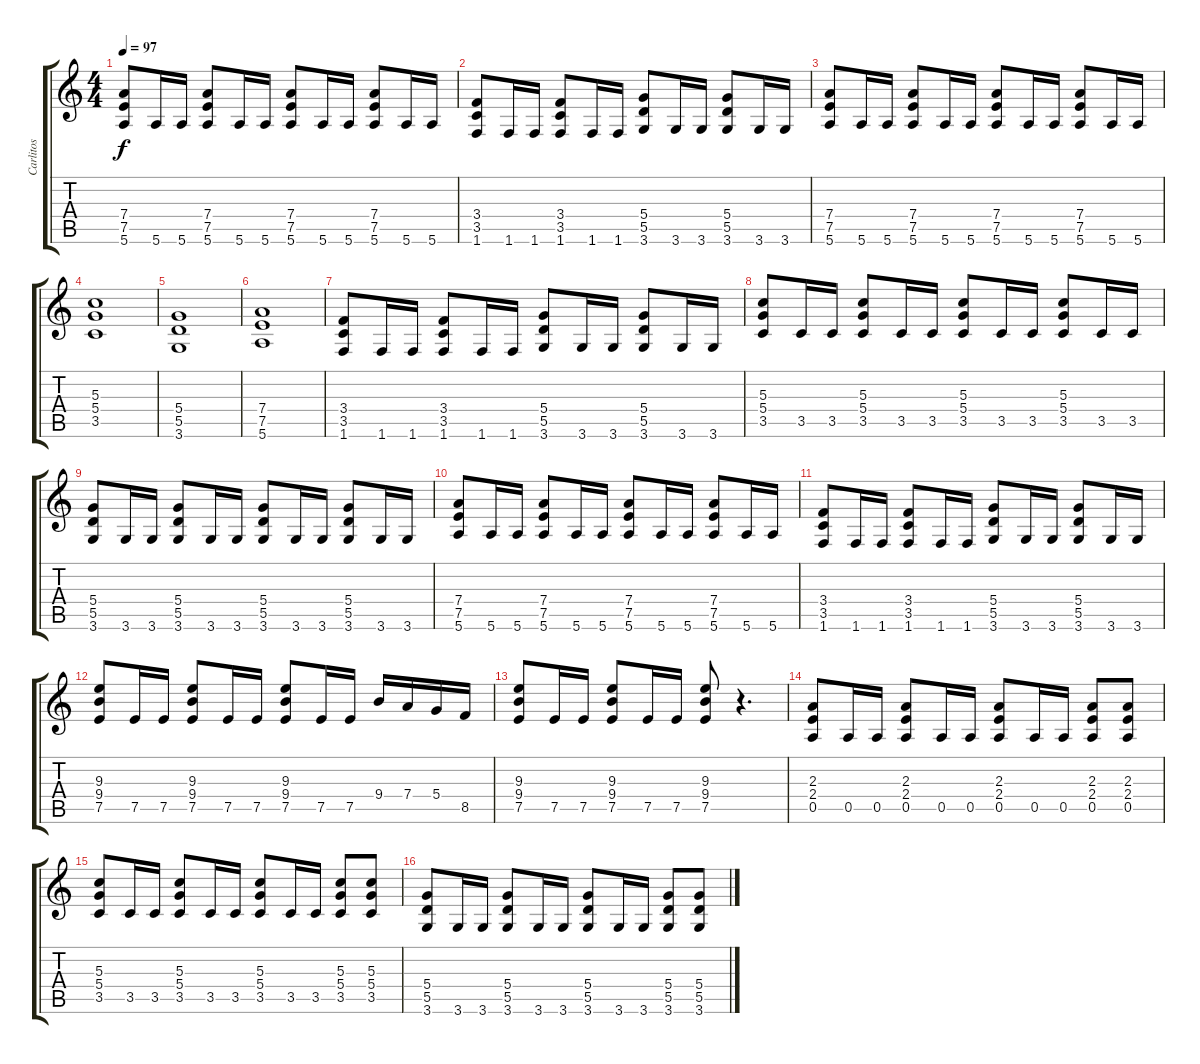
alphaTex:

\track ("Carlitos" "Carlitos") {instrument distortionguitar}
\staff {score tabs}
\tuning (E4 B3 G3 D3 A2 E2) {hide}
\ts (4 4)
\tempo 97
\clef g2
\ks c
(7.4 7.5 5.6).8{dy f} 5.6.16 5.6.16 (7.4 7.5 5.6).8 5.6.16 5.6.16 (7.4 7.5 5.6).8 5.6.16 5.6.16 (7.4 7.5 5.6).8 5.6.16 5.6.16 |
(3.4 3.5 1.6).8 1.6.16 1.6.16 (3.4 3.5 1.6).8 1.6.16 1.6.16 (5.4 5.5 3.6).8 3.6.16 3.6.16 (5.4 5.5 3.6).8 3.6.16 3.6.16 |
(7.4 7.5 5.6).8 5.6.16 5.6.16 (7.4 7.5 5.6).8 5.6.16 5.6.16 (7.4 7.5 5.6).8 5.6.16 5.6.16 (7.4 7.5 5.6).8 5.6.16 5.6.16 |
(5.3 5.4 3.5).1 |
(5.4 5.5 3.6).1 |
(7.4 7.5 5.6).1 |
(3.4 3.5 1.6).8 1.6.16 1.6.16 (3.4 3.5 1.6).8 1.6.16 1.6.16 (5.4 5.5 3.6).8 3.6.16 3.6.16 (5.4 5.5 3.6).8 3.6.16 3.6.16 |
(5.3 5.4 3.5).8 3.5.16 3.5.16 (5.3 5.4 3.5).8 3.5.16 3.5.16 (5.3 5.4 3.5).8 3.5.16 3.5.16 (5.3 5.4 3.5).8 3.5.16 3.5.16 |
(5.4 5.5 3.6).8 3.6.16 3.6.16 (5.4 5.5 3.6).8 3.6.16 3.6.16 (5.4 5.5 3.6).8 3.6.16 3.6.16 (5.4 5.5 3.6).8 3.6.16 3.6.16 |
(7.4 7.5 5.6).8 5.6.16 5.6.16 (7.4 7.5 5.6).8 5.6.16 5.6.16 (7.4 7.5 5.6).8 5.6.16 5.6.16 (7.4 7.5 5.6).8 5.6.16 5.6.16 |
(3.4 3.5 1.6).8 1.6.16 1.6.16 (3.4 3.5 1.6).8 1.6.16 1.6.16 (5.4 5.5 3.6).8 3.6.16 3.6.16 (5.4 5.5 3.6).8 3.6.16 3.6.16 |
(9.3 9.4 7.5).8 7.5.16 7.5.16 (9.3 9.4 7.5).8 7.5.16 7.5.16 (9.3 9.4 7.5).8 7.5.16 7.5.16 9.4.16 7.4.16 5.4.16 8.5.16 |
(9.3 9.4 7.5).8 7.5.16 7.5.16 (9.3 9.4 7.5).8 7.5.16 7.5.16 (9.3 9.4 7.5).8 r.4{d} |
(2.3 2.4 0.5).8 0.5.16 0.5.16 (2.3 2.4 0.5).8 0.5.16 0.5.16 (2.3 2.4 0.5).8 0.5.16 0.5.16 (2.3 2.4 0.5).8 (2.3 2.4 0.5).8 |
(5.3 5.4 3.5).8 3.5.16 3.5.16 (5.3 5.4 3.5).8 3.5.16 3.5.16 (5.3 5.4 3.5).8 3.5.16 3.5.16 (5.3 5.4 3.5).8 (5.3 5.4 3.5).8 |
(5.4 5.5 3.6).8 3.6.16 3.6.16 (5.4 5.5 3.6).8 3.6.16 3.6.16 (5.4 5.5 3.6).8 3.6.16 3.6.16 (5.4 5.5 3.6).8 (5.4 5.5 3.6).8
